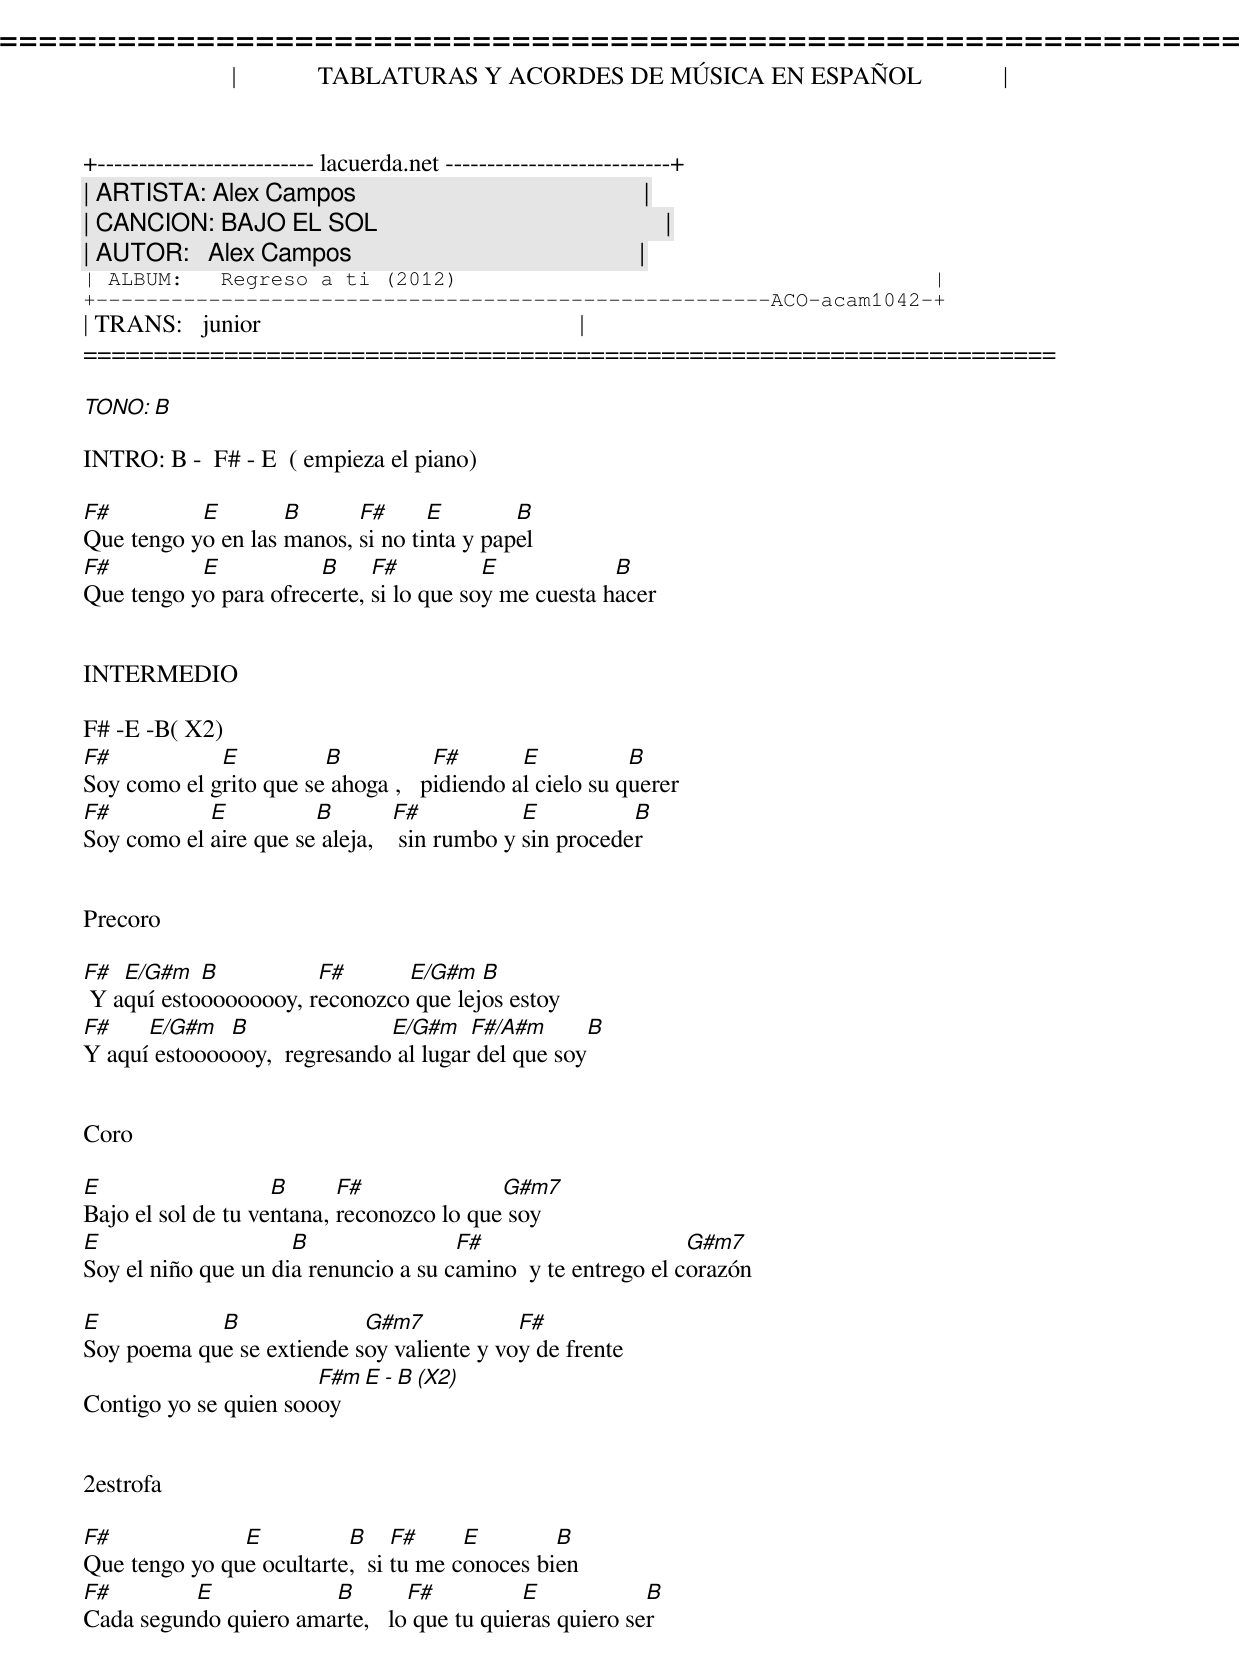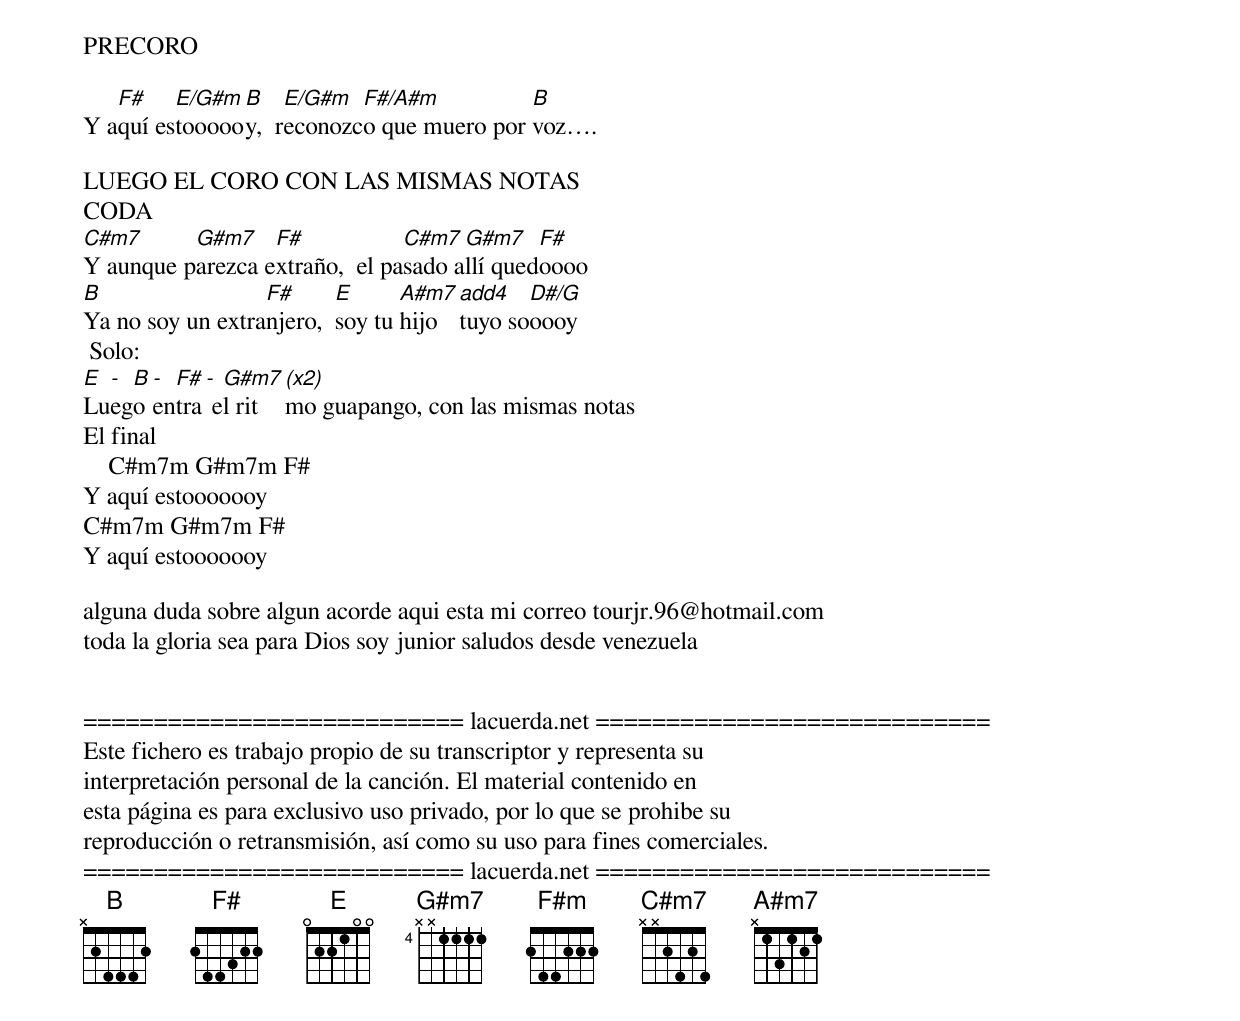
=====================================================================
|             TABLATURAS Y ACORDES DE MÚSICA EN ESPAÑOL             |
+-------------------------- lacuerda.net ---------------------------+
| ARTISTA: Alex Campos                                              |
| CANCION: BAJO EL SOL                                              |
| AUTOR:   Alex Campos                                              |
| ALBUM:   Regreso a ti (2012)                                      |
+------------------------------------------------------ACO-acam1042-+
| TRANS:   junior                                                   |
=====================================================================

TONO: B

INTRO: B -  F# - E  ( empieza el piano)

F#         E        B      F#      E        B
Que tengo yo en las manos, si no tinta y papel
F#         E           B     F#          E            B
Que tengo yo para ofrecerte, si lo que soy me cuesta hacer


INTERMEDIO

F# -E -B( X2)
F#           E          B           F#       E           B
Soy como el grito que se ahoga ,   pidiendo al cielo su querer
F#          E          B         F#           E          B
Soy como el aire que se aleja,    sin rumbo y sin proceder


Precoro

F#  E/G#m   B          F#      E/G#m   B
 Y aquí estooooooooy, reconozco que lejos estoy
F#    E/G#m   B               E/G#m    F#/A#m         B
Y aquí estooooooy,  regresando al lugar del que soy


Coro

E                   B      F#              G#m7
Bajo el sol de tu ventana, reconozco lo que soy
E                    B                F#                      G#m7
Soy el niño que un dia renuncio a su camino  y te entrego el corazón

E           B              G#m7            F#
Soy poema que se extiende soy valiente y voy de frente
                       F#m E - B (X2)
Contigo yo se quien soooy


2estrofa

F#             E          B     F#     E        B
Que tengo yo que ocultarte,  si tu me conoces bien
F#        E            B        F#          E            B
Cada segundo quiero amarte,   lo que tu quieras quiero ser


PRECORO

   F#    E/G#m B    E/G#m  F#/A#m          B
Y aquí estoooooy,  reconozco que muero por voz.

LUEGO EL CORO CON LAS MISMAS NOTAS
CODA
C#m7      G#m7    F#            C#m7  G#m7    F#
Y aunque parezca extraño,  el pasado allí quedoooo
B                 F#      E      A#m7 add4   D#/G
Ya no soy un extranjero,  soy tu hijo tuyo sooooy
 Solo:
E - B - F# - G#m7 (x2)
Luego entra el ritmo guapango, con las mismas notas
El final
    C#m7m G#m7m F#
Y aquí estooooooy
C#m7m G#m7m F#
Y aquí estooooooy

alguna duda sobre algun acorde aqui esta mi correo tourjr.96@hotmail.com
toda la gloria sea para Dios soy junior saludos desde venezuela


=========================== lacuerda.net ============================
Este fichero es trabajo propio de su transcriptor y representa su
interpretación personal de la canción. El material contenido en
esta página es para exclusivo uso privado, por lo que se prohibe su
reproducción o retransmisión, así como su uso para fines comerciales.
=========================== lacuerda.net ============================
